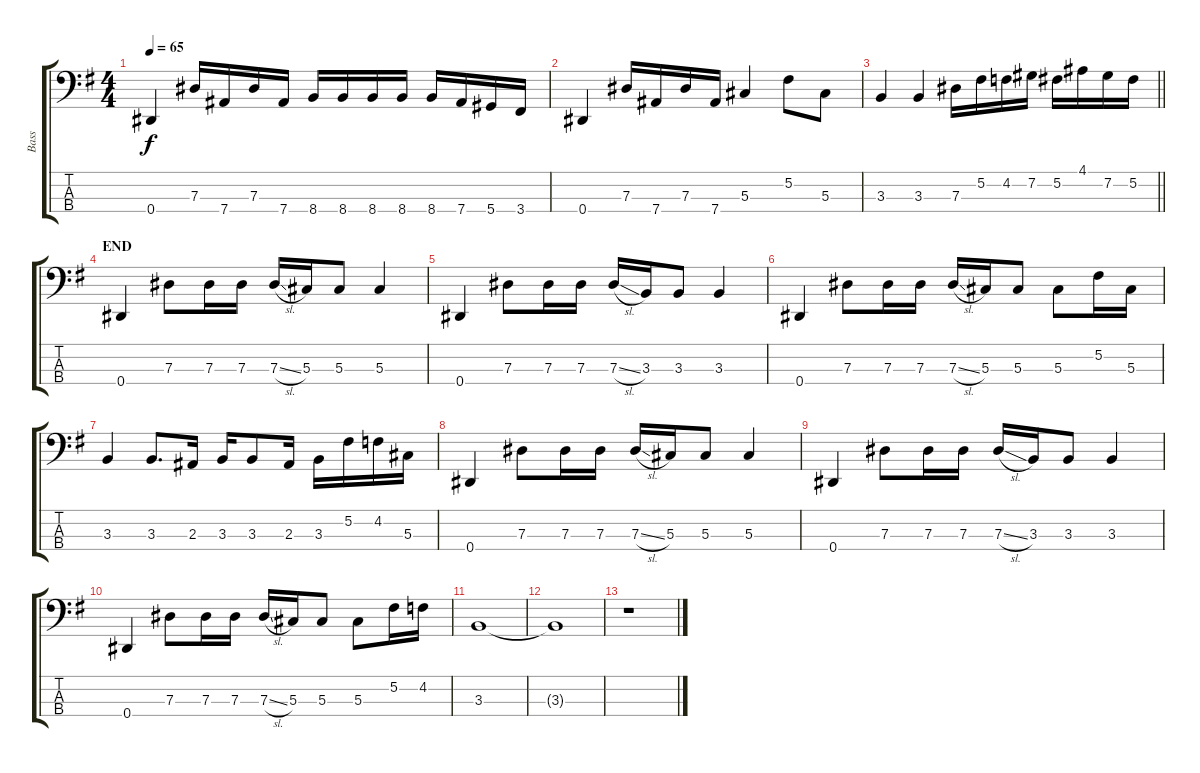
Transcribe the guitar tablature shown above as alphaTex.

\track ("Bass" "Bass") {instrument electricbasspick}
\staff {score tabs}
\tuning (Gb2 Db2 Ab1 Eb1) {hide}
\ts (4 4)
\tempo 65
\clef f4
\ks eminor
0.4.4{dy f} 7.3.16 7.4.16 7.3.16 7.4.16 8.4.16 8.4.16 8.4.16 8.4.16 8.4.16 7.4.16 5.4.16 3.4.16 |
0.4.4 7.3.16 7.4.16 7.3.16 7.4.16 5.3.4 5.2.8 5.3.8 |
\barLineRight lightlight
3.3.4 3.3.4 7.3.16 5.2.16 4.2.16 7.2.16 5.2.16 4.1.16 7.2.16 5.2.16 |
\section ("" "END")
0.4.4 7.3.8 7.3.16 7.3.16 7.3{sl}.16 5.3.16 5.3.8 5.3.4 |
0.4.4 7.3.8 7.3.16 7.3.16 7.3{sl}.16 3.3.16 3.3.8 3.3.4 |
0.4.4 7.3.8 7.3.16 7.3.16 7.3{sl}.16 5.3.16 5.3.8 5.3.8 5.2.16 5.3.16 |
3.3.4 3.3.8{d} 2.3.16 3.3.16 3.3.8 2.3.16 3.3.16 5.2.16 4.2.16 5.3.16 |
0.4.4 7.3.8 7.3.16 7.3.16 7.3{sl}.16 5.3.16 5.3.8 5.3.4 |
0.4.4 7.3.8 7.3.16 7.3.16 7.3{sl}.16 3.3.16 3.3.8 3.3.4 |
0.4.4 7.3.8 7.3.16 7.3.16 7.3{sl}.16 5.3.16 5.3.8 5.3.8 5.2.16 4.2.16 |
3.3.1 |
3.3{t}.1 |
r.1
